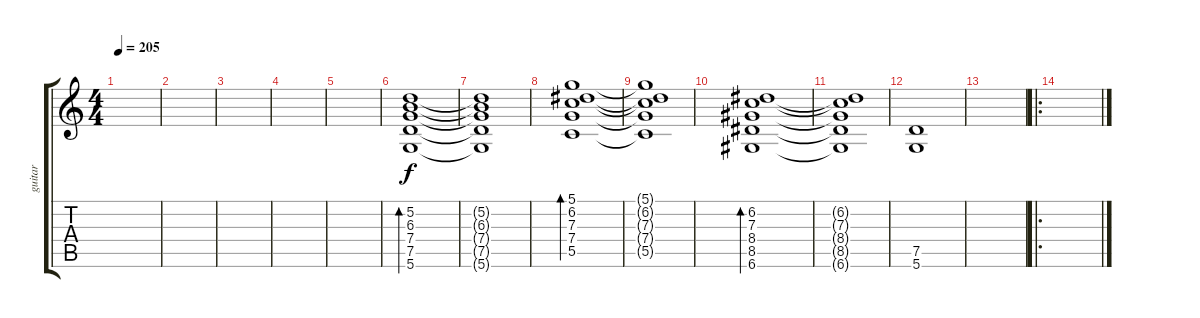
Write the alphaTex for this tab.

\track ("guitar" "guitar") {instrument electricguitarclean}
\staff {score tabs}
\tuning (D4 A3 F3 C3 G2 D2) {hide}
\ts (4 4)
\tempo 205
\clef g2
\ks c
|
|
|
|
|
(5.2 6.3 7.4 7.5 5.6).1{bd 240} |
(5.2{t} 6.3{t} 7.4{t} 7.5{t} 5.6{t}).1 |
(5.1 6.2 7.3 7.4 5.5).1{bd 240} |
(5.1{t} 6.2{t} 7.3{t} 7.4{t} 5.5{t}).1 |
(6.2 7.3 8.4 8.5 6.6).1{bd 240} |
(6.2{t} 7.3{t} 8.4{t} 8.5{t} 6.6{t}).1 |
(7.5 5.6).1 |
|
\ro
